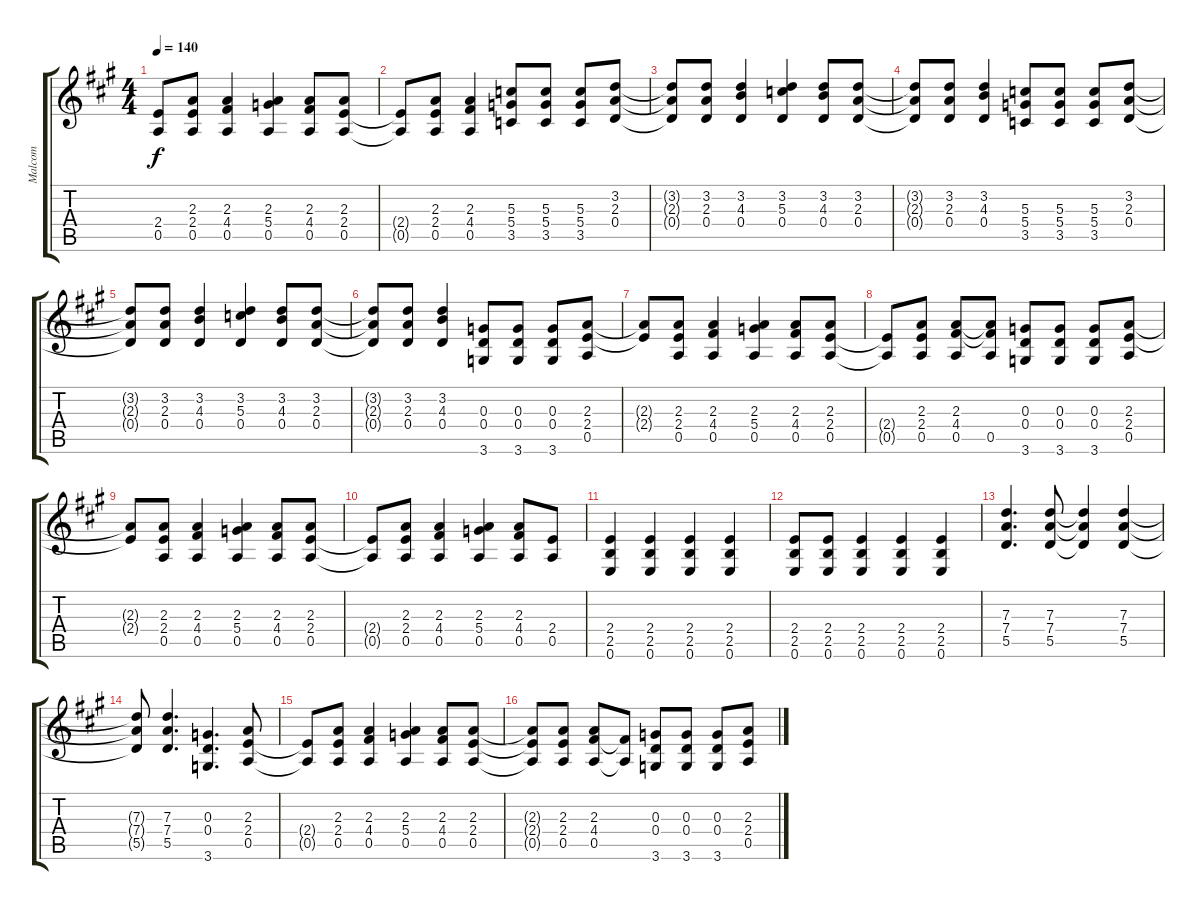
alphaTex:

\track ("Malcom" "Malcom") {instrument distortionguitar}
\staff {score tabs}
\tuning (E4 B3 G3 D3 A2 E2) {hide}
\ts (4 4)
\tempo 140
\clef g2
\ks a
(2.4{t} 0.5{t}).8{dy f} (2.3 2.4 0.5).8 (2.3 4.4 0.5).4 (2.3 5.4 0.5).4 (2.3 4.4 0.5).8 (2.3 2.4 0.5).8 |
(2.4{t} 0.5{t}).8 (2.3 2.4 0.5).8 (2.3 4.4 0.5).4 (5.3 5.4 3.5).8 (5.3 5.4 3.5).8 (5.3 5.4 3.5).8 (3.2 2.3 0.4).8 |
(3.2{t} 2.3{t} 0.4{t}).8 (3.2 2.3 0.4).8 (3.2 4.3 0.4).4 (3.2 5.3 0.4).4 (3.2 4.3 0.4).8 (3.2 2.3 0.4).8 |
(3.2{t} 2.3{t} 0.4{t}).8 (3.2 2.3 0.4).8 (3.2 4.3 0.4).4 (5.3 5.4 3.5).8 (5.3 5.4 3.5).8 (5.3 5.4 3.5).8 (3.2 2.3 0.4).8 |
(3.2{t} 2.3{t} 0.4{t}).8 (3.2 2.3 0.4).8 (3.2 4.3 0.4).4 (3.2 5.3 0.4).4 (3.2 4.3 0.4).8 (3.2 2.3 0.4).8 |
(3.2{t} 2.3{t} 0.4{t}).8 (3.2 2.3 0.4).8 (3.2 4.3 0.4).4 (0.3 0.4 3.6).8 (0.3 0.4 3.6).8 (0.3 0.4 3.6).8 (2.3 2.4 0.5).8 |
(2.3{t} 2.4{t}).8 (2.3 2.4 0.5).8 (2.3 4.4 0.5).4 (2.3 5.4 0.5).4 (2.3 4.4 0.5).8 (2.3 2.4 0.5).8 |
(2.4{t} 0.5{t}).8 (2.3 2.4 0.5).8 (2.3 4.4 0.5).8 (2.3{t} 4.4{t} 0.5).8 (0.3 0.4 3.6).8 (0.3 0.4 3.6).8 (0.3 0.4 3.6).8 (2.3 2.4 0.5).8 |
(2.3{t} 2.4{t}).8 (2.3 2.4 0.5).8 (2.3 4.4 0.5).4 (2.3 5.4 0.5).4 (2.3 4.4 0.5).8 (2.3 2.4 0.5).8 |
(2.4{t} 0.5{t}).8 (2.3 2.4 0.5).8 (2.3 4.4 0.5).4 (2.3 5.4 0.5).4 (2.3 4.4 0.5).8 (2.4 0.5).8 |
(2.4 2.5 0.6).4 (2.4 2.5 0.6).4 (2.4 2.5 0.6).4 (2.4 2.5 0.6).4 |
(2.4 2.5 0.6).8 (2.4 2.5 0.6).8 (2.4 2.5 0.6).4 (2.4 2.5 0.6).4 (2.4 2.5 0.6).4 |
(7.3 7.4 5.5).4{d} (7.3 7.4 5.5).8 (7.3{t} 7.4{t} 5.5{t}).4 (7.3 7.4 5.5).4 |
(7.3{t} 7.4{t} 5.5{t}).8 (7.3 7.4 5.5).4{d} (0.3 0.4 3.6).4{d} (2.3 2.4 0.5).8 |
(2.4{t} 0.5{t}).8 (2.3 2.4 0.5).8 (2.3 4.4 0.5).4 (2.3 5.4 0.5).4 (2.3 4.4 0.5).8 (2.3 2.4 0.5).8 |
(2.3{t} 2.4{t} 0.5{t}).8 (2.3 2.4 0.5).8 (2.3 4.4 0.5).8 (4.4{t} 0.5{t}).8 (0.3 0.4 3.6).8 (0.3 0.4 3.6).8 (0.3 0.4 3.6).8 (2.3 2.4 0.5).8
